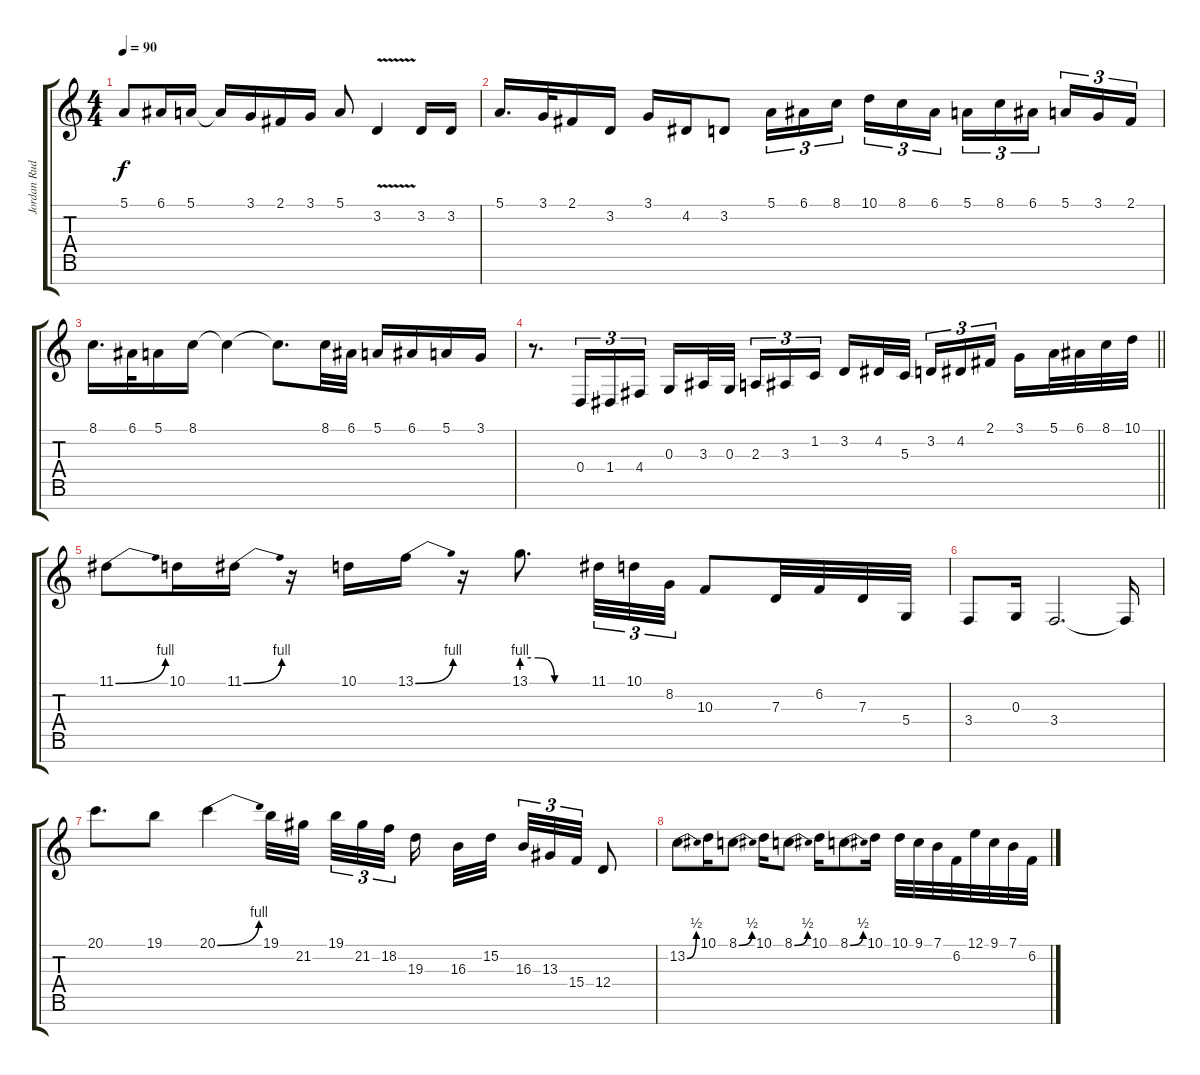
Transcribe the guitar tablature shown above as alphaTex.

\track ("Jordan Rudess" "Jordan Rud") {instrument stringensemble1}
\staff {score tabs}
\tuning (E4 B3 G3 D3 A2 E2 B1) {hide}
\ts (4 4)
\tempo 90
\clef g2
\ks c
5.1.8{dy f} 6.1.16 5.1.16 5.1{t}.16 3.1.16 2.1.16 3.1.16 5.1.8 3.2{v}.4 3.2.16 3.2.16 |
5.1.16{d} 3.1.32 2.1.16 3.2.16 3.1.16 4.2.16 3.2.8 5.1.16{tu (3 2)} 6.1.16{tu (3 2)} 8.1.16{tu (3 2) beam splitsecondary} 10.1.16{tu (3 2)} 8.1.16{tu (3 2)} 6.1.16{tu (3 2)} 5.1.16{tu (3 2)} 8.1.16{tu (3 2)} 6.1.16{tu (3 2) beam splitsecondary} 5.1.16{tu (3 2)} 3.1.16{tu (3 2)} 2.1.16{tu (3 2)} |
8.1.16{d} 6.1.32 5.1.16 8.1.16 8.1{t}.4 8.1{t}.8{d} 8.1.32 6.1.32 5.1.16 6.1.16 5.1.16 3.1.16 |
\barLineRight lightlight
r.8{d} 0.4.16{tu (3 2) volume 16 instrument lead2sawtooth} 1.4.16{tu (3 2) beam merge} 4.4.16{tu (3 2) beam splitsecondary} 0.3.16 3.3.32 0.3.32{beam splitsecondary} 2.3.16{tu (3 2)} 3.3.16{tu (3 2) beam merge} 1.2.16{tu (3 2) beam splitsecondary} 3.2.16 4.2.32 5.3.32{beam splitsecondary} 3.2.16{tu (3 2)} 4.2.16{tu (3 2) beam merge} 2.1.16{tu (3 2) beam splitsecondary} 3.1.16 5.1.32 6.1.32 8.1.32 10.1.32 |
11.1{be (bend 0 0 60 4)}.8 10.1.16 11.1{be (bend 0 0 60 4)}.16 r.16 10.1.16 13.1{be (bend 0 0 60 4)}.16 r.16 13.1{be (custom 0 4 15 4 30 0 60 0)}.8{d} 11.1.32{tu (3 2)} 10.1.32{tu (3 2)} 8.2.32{tu (3 2)} 10.3.8 7.3.32 6.2.32 7.3.32 5.4.32 |
3.4.8 0.3.16 3.4.2{d} 3.4{t}.16 |
20.1.8{d} 19.1.8 20.1{be (bend 0 0 60 4)}.4 19.1.32 21.2.32{beam splitsecondary} 19.1.32{tu (3 2)} 21.2.32{tu (3 2)} 18.2.32{tu (3 2) beam splitsecondary} 19.3.16 16.3.32 15.2.32{beam splitsecondary} 16.3.32{tu (3 2)} 13.3.32{tu (3 2)} 15.4.32{tu (3 2)} 12.4.8 |
13.2{be (bend 0 0 60 2)}.8 10.1.16 8.1{be (bend 0 0 60 2)}.8 10.1.16 8.1{be (bend 0 0 60 2)}.8 10.1.16 8.1{be (bend 0 0 60 2)}.8 10.1.16 10.1.32 9.1.32 7.1.32 6.2.32 12.1.32 9.1.32 7.1.32 6.2.32
